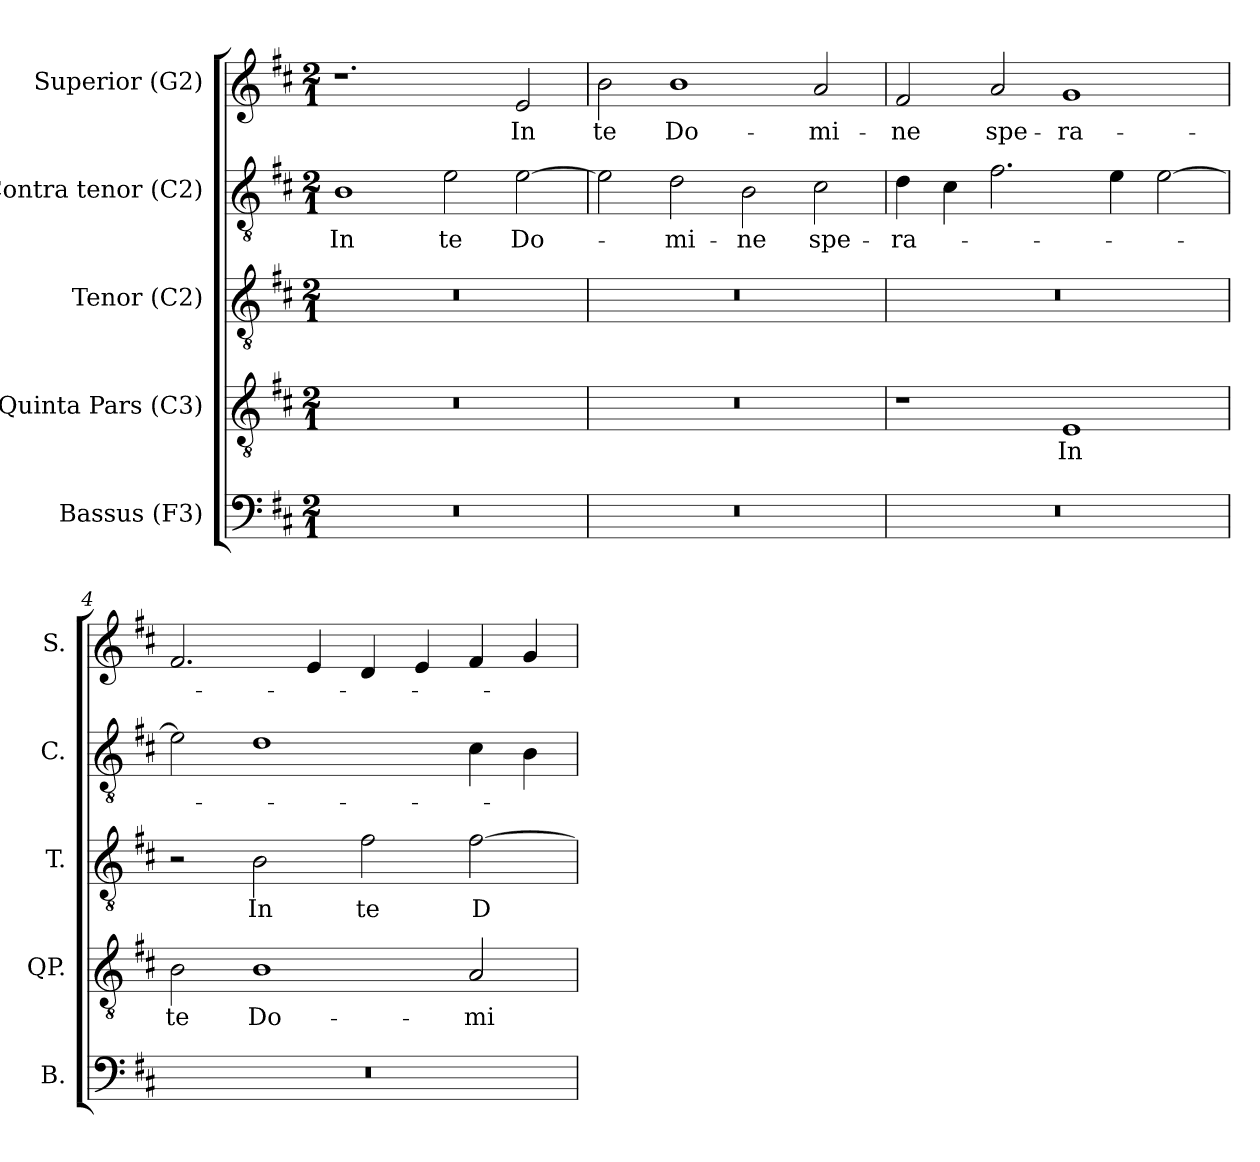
**kern	**kern	**text	**kern	**text	**kern	**text	**kern	**text
*part5	*part4	*part4	*part3	*part3	*part2	*part2	*part1	*part1
*staff5	*staff4	*staff4	*staff3	*staff3	*staff2	*staff2	*staff1	*staff1
*I"Bassus (F3)	*I"Quinta Pars (C3)	*	*I"Tenor (C2)	*	*I"Contra tenor (C2)	*	*I"Superior (G2)	*
*I'B.	*I'QP.	*	*I'T.	*	*I'C.	*	*I'S.	*
!!LO:PB:g=z
*clefF4	*clefGv2	*	*clefGv2	*	*clefGv2	*	*clefG2	*
*	*ITrd7c12	*	*ITrd7c12	*	*ITrd7c12	*	*	*
*k[f#c#]	*k[f#c#]	*	*k[f#c#]	*	*k[f#c#]	*	*k[f#c#]	*
*D:	*D:	*	*D:	*	*D:	*	*D:	*
*M2/1	*M2/1	*	*M2/1	*	*M2/1	*	*M2/1	*
=1	=1	=1	=1	=1	=1	=1	=1	=1
!LO:N:vis=1	!LO:N:vis=1	!	!LO:N:vis=1	!	!	!	!	!
!	!	!	!	!	!	!LO:LY:b:color=#000000	!	!
0r	0r	.	0r	.	1BBi	In	1.r	.
!	!	!	!	!	!	!LO:LY:b:color=#000000	!	!
.	.	.	.	.	2Ei\	te	.	.
!	!	!	!	!	!	!LO:LY:b:color=#000000	!	!
!	!	!	!	!	!	!	!	!LO:LY:b:color=#000000
.	.	.	.	.	[2Ei\	Do-	2ei/	In
=2	=2	=2	=2	=2	=2	=2	=2	=2
!LO:N:vis=1	!LO:N:vis=1	!	!LO:N:vis=1	!	!	!	!	!
!	!	!	!	!	!	!	!	!LO:LY:b:color=#000000
0r	0r	.	0r	.	2Ei\]	.	2bi\	te
!	!	!	!	!	!	!LO:LY:b:color=#000000	!	!
!	!	!	!	!	!	!	!	!LO:LY:b:color=#000000
.	.	.	.	.	2Di\	-mi-	1bi	Do-
!	!	!	!	!	!	!LO:LY:b:color=#000000	!	!
.	.	.	.	.	2BBi\	-ne	.	.
!	!	!	!	!	!	!LO:LY:b:color=#000000	!	!
!	!	!	!	!	!	!	!	!LO:LY:b:color=#000000
.	.	.	.	.	2C#i\	spe-	2ai/	-mi-
=3	=3	=3	=3	=3	=3	=3	=3	=3
!LO:N:vis=1	!	!	!LO:N:vis=1	!	!	!	!	!
!	!	!	!	!	!	!LO:LY:b:color=#000000	!	!
!	!	!	!	!	!	!	!	!LO:LY:b:color=#000000
0r	1r	.	0r	.	4Di\	-ra-	2f#i/	-ne
.	.	.	.	.	4C#i\	.	.	.
!	!	!	!	!	!	!	!	!LO:LY:b:color=#000000
.	.	.	.	.	2.F#i\	.	2ai/	spe-
!	!	!LO:LY:b:color=#000000	!	!	!	!	!	!
!	!	!	!	!	!	!	!	!LO:LY:b:color=#000000
.	1EEi	In	.	.	.	.	1gi	-ra-
.	.	.	.	.	4Ei\	.	.	.
.	.	.	.	.	[2Ei\	.	.	.
=4	=4	=4	=4	=4	=4	=4	=4	=4
!LO:N:vis=1	!	!	!	!	!	!	!	!
!	!	!LO:LY:b:color=#000000	!	!	!	!	!	!
0r	2BBi\	te	2r	.	2Ei\]	.	2.f#i/	.
!	!	!LO:LY:b:color=#000000	!	!	!	!	!	!
!	!	!	!	!LO:LY:b:color=#000000	!	!	!	!
.	1BBi	Do-	2BBi\	In	1Di	.	.	.
.	.	.	.	.	.	.	4ei/	.
!	!	!	!	!LO:LY:b:color=#000000	!	!	!	!
.	.	.	2F#i\	te	.	.	4di/	.
.	.	.	.	.	.	.	4ei/	.
!	!	!LO:LY:b:color=#000000	!	!	!	!	!	!
!	!	!	!	!LO:LY:b:color=#000000	!	!	!	!
.	2AAi/	-mi-	[2F#i\	D-	4C#i\	.	4f#i/	.
.	.	.	.	.	4BBi\	.	4gi/	.
=	=	=	=	=	=	=	=	=
*-	*-	*-	*-	*-	*-	*-	*-	*-
